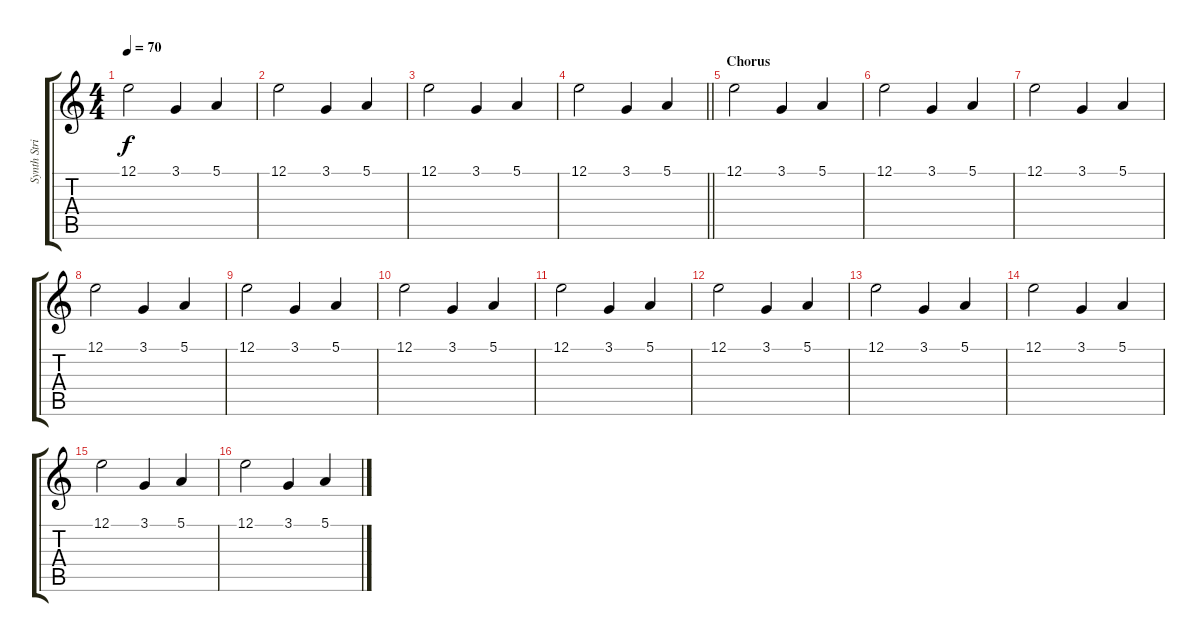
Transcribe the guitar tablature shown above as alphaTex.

\track ("Synth Strings" "Synth Stri") {instrument synthstrings2}
\staff {score tabs}
\tuning (E4 B3 G3 D3 A2 E2) {hide}
\ts (4 4)
\tempo 70
\clef g2
\ks c
12.1.2{dy f instrument synthstrings2} 3.1.4 5.1.4 |
12.1.2 3.1.4 5.1.4 |
12.1.2 3.1.4 5.1.4 |
\barLineRight lightlight
12.1.2 3.1.4 5.1.4 |
\section ("" "Chorus")
12.1.2 3.1.4 5.1.4 |
12.1.2 3.1.4 5.1.4 |
12.1.2 3.1.4 5.1.4 |
12.1.2 3.1.4 5.1.4 |
12.1.2 3.1.4 5.1.4 |
12.1.2 3.1.4 5.1.4 |
12.1.2 3.1.4 5.1.4 |
12.1.2 3.1.4 5.1.4 |
12.1.2 3.1.4 5.1.4 |
12.1.2 3.1.4 5.1.4 |
12.1.2 3.1.4 5.1.4 |
12.1.2 3.1.4 5.1.4
